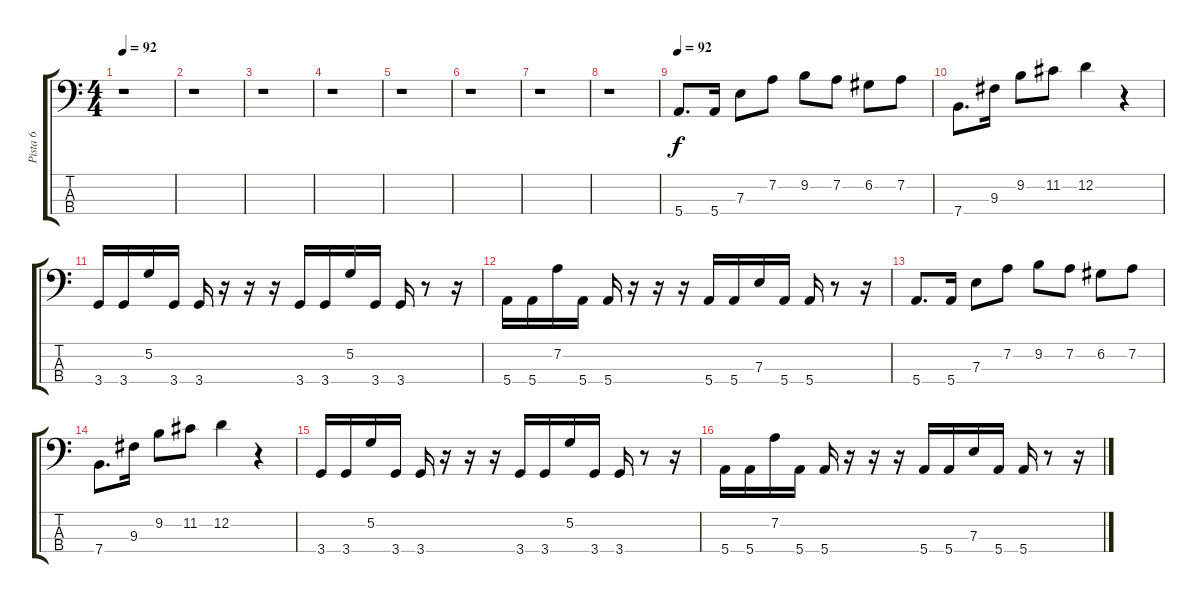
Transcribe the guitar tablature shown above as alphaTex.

\track ("Pista 6" "Pista 6") {instrument electricbassfinger}
\staff {score tabs}
\tuning (G2 D2 A1 E1) {hide}
\ts (4 4)
\tempo 92
\tempo 82
\tempo 92
\clef f4
\ks c
r.1{dy f instrument electricbassfinger} |
r.1 |
r.1 |
r.1 |
r.1 |
r.1 |
r.1 |
r.1 |
\tempo 92
5.4.8{d} 5.4.16 7.3.8 7.2.8 9.2.8 7.2.8 6.2.8 7.2.8 |
7.4.8{d} 9.3.16 9.2.8 11.2.8 12.2.4 r.4 |
3.4.16 3.4.16 5.2.16 3.4.16 3.4.16 r.16 r.16 r.16 3.4.16 3.4.16 5.2.16 3.4.16 3.4.16 r.8 r.16 |
5.4.16 5.4.16 7.2.16 5.4.16 5.4.16 r.16 r.16 r.16 5.4.16 5.4.16 7.3.16 5.4.16 5.4.16 r.8 r.16 |
5.4.8{d} 5.4.16 7.3.8 7.2.8 9.2.8 7.2.8 6.2.8 7.2.8 |
7.4.8{d} 9.3.16 9.2.8 11.2.8 12.2.4 r.4 |
3.4.16 3.4.16 5.2.16 3.4.16 3.4.16 r.16 r.16 r.16 3.4.16 3.4.16 5.2.16 3.4.16 3.4.16 r.8 r.16 |
5.4.16 5.4.16 7.2.16 5.4.16 5.4.16 r.16 r.16 r.16 5.4.16 5.4.16 7.3.16 5.4.16 5.4.16 r.8 r.16
